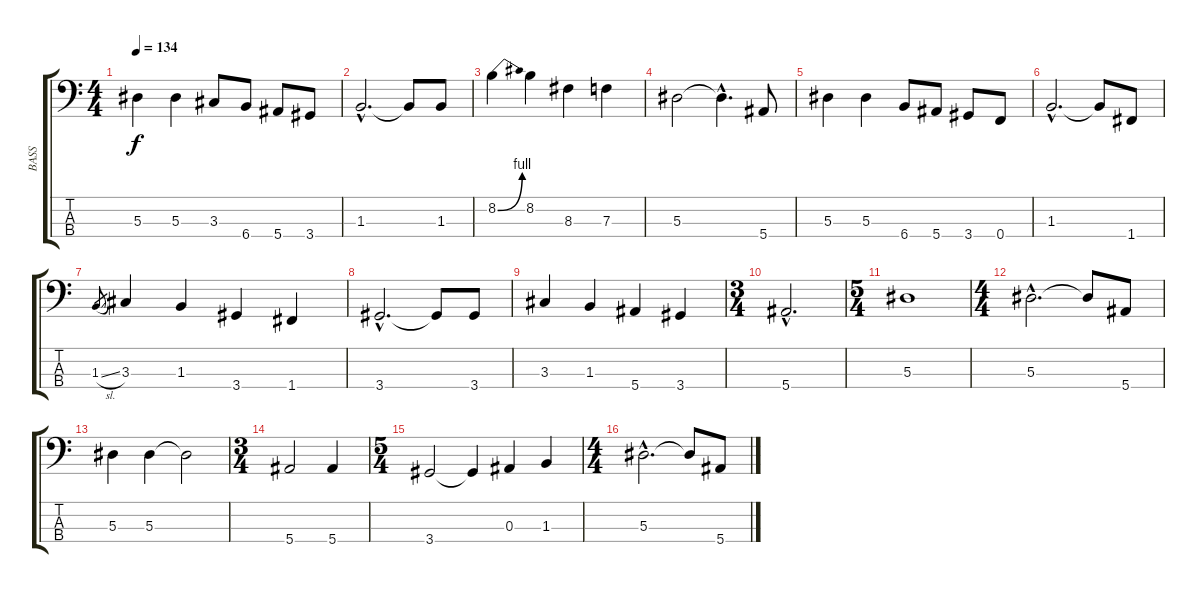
\track ("BASS" "BASS") {instrument electricbassfinger}
\staff {score tabs}
\tuning (Ab2 Eb2 Bb1 F1) {hide}
\ts (4 4)
\tempo 134
\clef f4
\ks c
5.3.4{dy f} 5.3.4 3.3.8 6.4.8 5.4.8 3.4.8 |
1.3{hac}.2{d} 1.3{t}.8 1.3.8 |
8.2{be (bend 0 0 60 4)}.4 8.2.4 8.3.4 7.3.4 |
5.3.2 5.3{hac t}.4{d} 5.4.8 |
5.3.4 5.3.4 6.4.8 5.4.8 3.4.8 0.4.8 |
1.3{hac}.2{d} 1.3{t}.8 1.4.8 |
1.3{sl}.8{gr} 3.3.4 1.3.4 3.4.4 1.4.4 |
3.4{hac}.2{d} 3.4{t}.8 3.4.8 |
3.3.4 1.3.4 5.4.4 3.4.4 |
\ts (3 4)
5.4{hac}.2{d} |
\ts (5 4)
5.3.1 |
\ts (4 4)
5.3{hac}.2{d} 5.3{t}.8 5.4.8 |
5.3.4 5.3.4 5.3{t}.2 |
\ts (3 4)
5.4.2 5.4.4 |
\ts (5 4)
3.4.2 3.4{t}.4 0.3.4 1.3.4 |
\ts (4 4)
5.3{hac}.2{d} 5.3{t}.8 5.4.8
